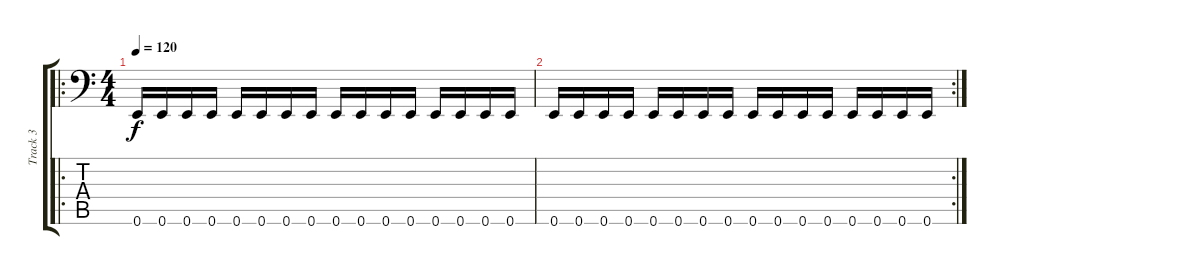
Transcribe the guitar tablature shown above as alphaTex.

\track ("Track 3" "Track 3") {instrument electricbasspick}
\staff {score tabs}
\tuning (E3 B2 G2 D2 A1 E1) {hide}
\ro
\ts (4 4)
\tempo 120
\clef f4
\ks c
0.6.16{dy f} 0.6.16 0.6.16 0.6.16 0.6.16 0.6.16 0.6.16 0.6.16 0.6.16 0.6.16 0.6.16 0.6.16 0.6.16 0.6.16 0.6.16 0.6.16 |
\rc 2
0.6.16 0.6.16 0.6.16 0.6.16 0.6.16 0.6.16 0.6.16 0.6.16 0.6.16 0.6.16 0.6.16 0.6.16 0.6.16 0.6.16 0.6.16 0.6.16
